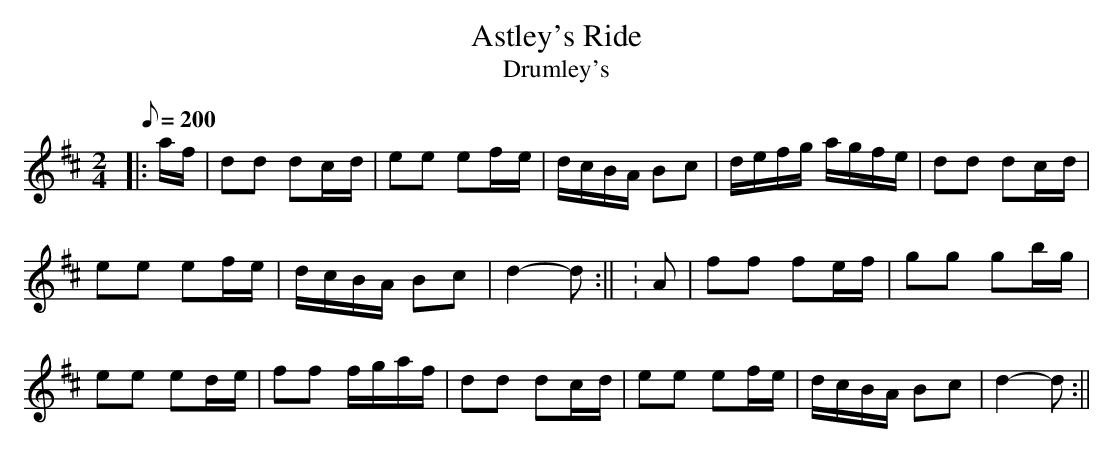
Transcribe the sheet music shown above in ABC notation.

X:1
T:Astley's Ride
T:Drumley's
M:2/4
L:1/8
Q:200
K:D
|:a/f/|dd dc/-d/|ee ef/-e/|d/c/B/A/ Bc|d/e/f/g/ a/g/f/e/|
dd dc/-d/|!ee ef/-e/|d/c/B/A/ Bc|d2-d:||
:A|ff fe/-f/|gg gb/-g/|!ee ed/-e/|ff f/g/a/f/|
dd dc/-d/|ee ef/e/|d/c/B/A/ Bc|d2-d:||
